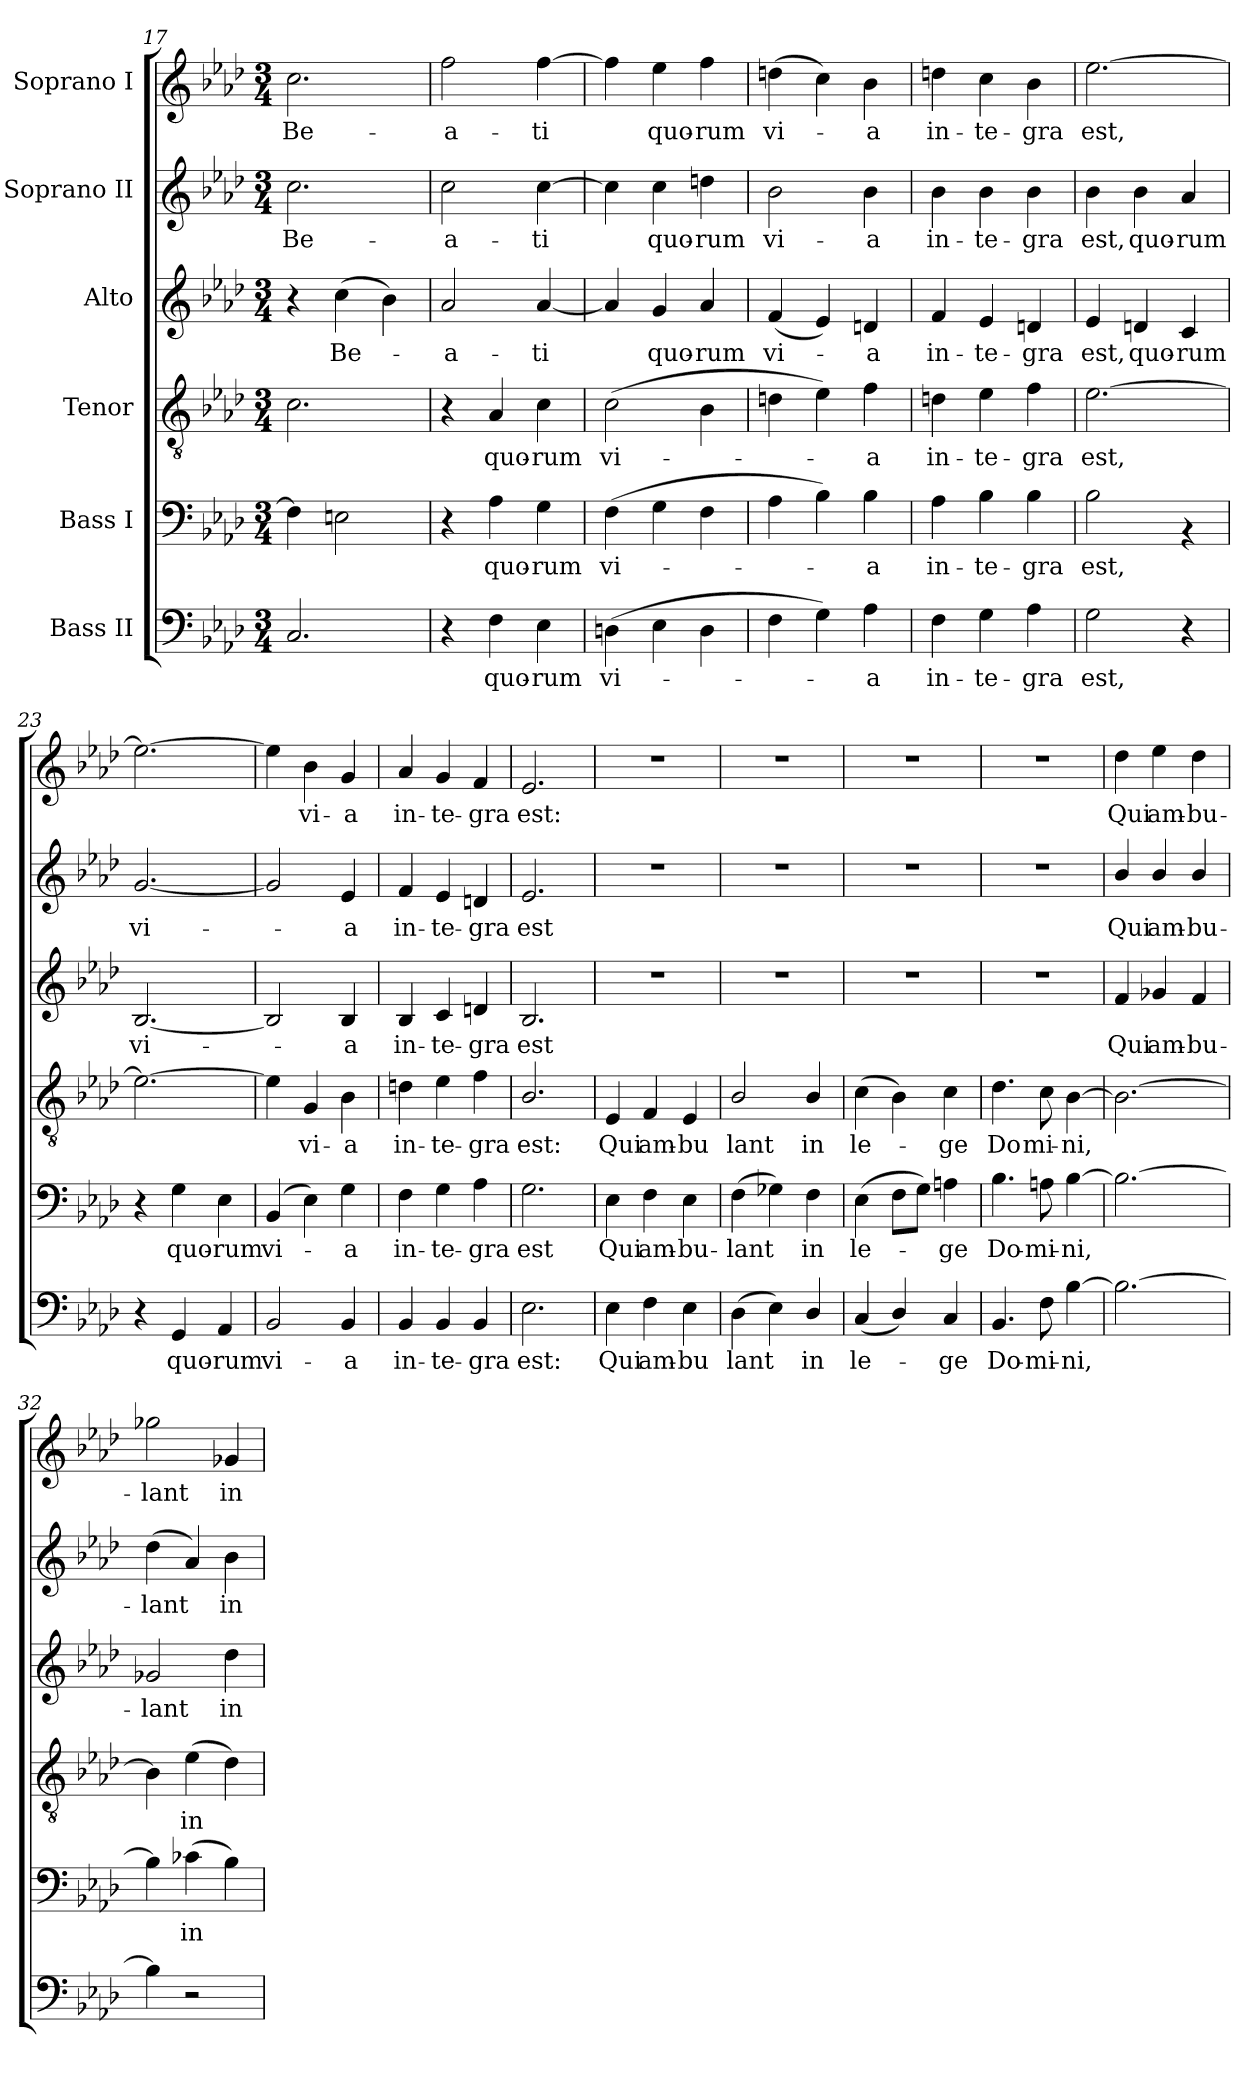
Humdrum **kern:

**kern	**text	**kern	**text	**kern	**text	**kern	**text	**kern	**text	**kern	**text
*part6	*part6	*part5	*part5	*part4	*part4	*part3	*part3	*part2	*part2	*part1	*part1
*staff6	*staff6	*staff5	*staff5	*staff4	*staff4	*staff3	*staff3	*staff2	*staff2	*staff1	*staff1
*I"Bass II	*	*I"Bass I	*	*I"Tenor	*	*I"Alto	*	*I"Soprano II	*	*I"Soprano I	*
*clefF4	*	*clefF4	*	*clefGv2	*	*clefG2	*	*clefG2	*	*clefG2	*
*k[b-e-a-d-]	*	*k[b-e-a-d-]	*	*k[b-e-a-d-]	*	*k[b-e-a-d-]	*	*k[b-e-a-d-]	*	*k[b-e-a-d-]	*
*A-:	*	*A-:	*	*A-:	*	*A-:	*	*A-:	*	*A-:	*
*M3/4	*	*M3/4	*	*M3/4	*	*M3/4	*	*M3/4	*	*M3/4	*
=17	=17	=17	=17	=17	=17	=17	=17	=17	=17	=17	=17
!	!	!	!	!	!	!	!	!	!LO:LY:b	!	!LO:LY:b
2.C/	.	4F\]	.	2.c\	.	4r	.	2.cc\	Be-	2.cc\	Be-
!	!	!	!	!	!	!	!LO:LY:b	!	!	!	!
.	.	2En\	.	.	.	(>4cc\	Be-	.	.	.	.
.	.	.	.	.	.	4b-\)	.	.	.	.	.
=18	=18	=18	=18	=18	=18	=18	=18	=18	=18	=18	=18
!	!	!	!	!	!	!	!LO:LY:b	!	!LO:LY:b	!	!LO:LY:b
4r	.	4r	.	4r	.	2a-/	-a-	2cc\	-a-	2ff\	-a-
!	!LO:LY:b	!	!LO:LY:b	!	!LO:LY:b	!	!	!	!	!	!
4F\	quo-	4A-\	quo-	4A-/	quo-	.	.	.	.	.	.
!	!LO:LY:b	!	!LO:LY:b	!	!LO:LY:b	!	!LO:LY:b	!	!LO:LY:b	!	!LO:LY:b
4E-\	-rum	4G\	-rum	4c\	-rum	[4a-/	-ti	[4cc\	-ti	[4ff\	-ti
=19	=19	=19	=19	=19	=19	=19	=19	=19	=19	=19	=19
!	!LO:LY:b	!	!LO:LY:b	!	!LO:LY:b	!	!	!	!	!	!
(>4Dn\	vi-	(>4F\	vi-	(>2c\	vi-	4a-/]	.	4cc\]	.	4ff\]	.
!	!	!	!	!	!	!	!LO:LY:b	!	!LO:LY:b	!	!LO:LY:b
4E-\	.	4G\	.	.	.	4g/	quo-	4cc\	quo-	4ee-\	quo-
!	!	!	!	!	!	!	!LO:LY:b	!	!LO:LY:b	!	!LO:LY:b
4D\	.	4F\	.	4B-\	.	4a-/	-rum	4ddn\	-rum	4ff\	-rum
!!LO:LB:g=z
=20	=20	=20	=20	=20	=20	=20	=20	=20	=20	=20	=20
!	!	!	!	!	!	!	!LO:LY:b	!	!LO:LY:b	!	!LO:LY:b
4F\	.	4A-\	.	4dn\	.	(<4f/	vi-	2b-\	vi-	(>4ddn\	vi-
4G\)	.	4B-\)	.	4e-\)	.	4e-/)	.	.	.	4cc\)	.
!	!LO:LY:b	!	!LO:LY:b	!	!LO:LY:b	!	!LO:LY:b	!	!LO:LY:b	!	!LO:LY:b
4A-\	-a	4B-\	-a	4f\	-a	4dn/	-a	4b-\	-a	4b-\	-a
=21	=21	=21	=21	=21	=21	=21	=21	=21	=21	=21	=21
!	!LO:LY:b	!	!LO:LY:b	!	!LO:LY:b	!	!LO:LY:b	!	!LO:LY:b	!	!LO:LY:b
4F\	in-	4A-\	in-	4dn\	in-	4f/	in-	4b-\	in-	4ddn\	in-
!	!LO:LY:b	!	!LO:LY:b	!	!LO:LY:b	!	!LO:LY:b	!	!LO:LY:b	!	!LO:LY:b
4G\	-te-	4B-\	-te-	4e-\	-te-	4e-/	-te-	4b-\	-te-	4cc\	-te-
!	!LO:LY:b	!	!LO:LY:b	!	!LO:LY:b	!	!LO:LY:b	!	!LO:LY:b	!	!LO:LY:b
4A-\	-gra	4B-\	-gra	4f\	-gra	4dn/	-gra	4b-\	-gra	4b-\	-gra
=22	=22	=22	=22	=22	=22	=22	=22	=22	=22	=22	=22
!	!LO:LY:b	!	!LO:LY:b	!	!LO:LY:b	!	!LO:LY:b	!	!LO:LY:b	!	!LO:LY:b
2G\	est,	2B-\	est,	[2.e-\	est,	4e-/	est,	4b-\	est,	[2.ee-\	est,
!	!	!	!	!	!	!	!LO:LY:b	!	!LO:LY:b	!	!
.	.	.	.	.	.	4dn/	quo-	4b-\	quo-	.	.
!	!	!	!	!	!	!	!LO:LY:b	!	!LO:LY:b	!	!
4r	.	4rBB	.	.	.	4c/	-rum	4a-/	-rum	.	.
=23	=23	=23	=23	=23	=23	=23	=23	=23	=23	=23	=23
!	!	!	!	!	!	!	!LO:LY:b	!	!LO:LY:b	!	!
4r	.	4r	.	2.e-\_	.	[2.B-/	vi-	[2.g/	vi-	2.ee-\_	.
!	!LO:LY:b	!	!LO:LY:b	!	!	!	!	!	!	!	!
4GG/	quo-	4G\	quo-	.	.	.	.	.	.	.	.
!	!LO:LY:b	!	!LO:LY:b	!	!	!	!	!	!	!	!
4AA-/	-rum	4E-\	-rum	.	.	.	.	.	.	.	.
=24	=24	=24	=24	=24	=24	=24	=24	=24	=24	=24	=24
!	!LO:LY:b	!	!LO:LY:b	!	!	!	!	!	!	!	!
2BB-/	vi-	(<4BB-/	vi-	4e-\]	.	2B-/]	.	2g/]	.	4ee-\]	.
!	!	!	!	!	!LO:LY:b	!	!	!	!	!	!LO:LY:b
.	.	4E-\)	.	4G/	vi-	.	.	.	.	4b-\	vi-
!	!LO:LY:b	!	!LO:LY:b	!	!LO:LY:b	!	!LO:LY:b	!	!LO:LY:b	!	!LO:LY:b
4BB-/	-a	4G\	-a	4B-\	-a	4B-/	-a	4e-/	-a	4g/	-a
=25	=25	=25	=25	=25	=25	=25	=25	=25	=25	=25	=25
!	!LO:LY:b	!	!LO:LY:b	!	!LO:LY:b	!	!LO:LY:b	!	!LO:LY:b	!	!LO:LY:b
4BB-/	in-	4F\	in-	4dn\	in-	4B-/	in-	4f/	in-	4a-/	in-
!	!LO:LY:b	!	!LO:LY:b	!	!LO:LY:b	!	!LO:LY:b	!	!LO:LY:b	!	!LO:LY:b
4BB-/	-te-	4G\	-te-	4e-\	-te-	4c/	-te-	4e-/	-te-	4g/	-te-
!	!LO:LY:b	!	!LO:LY:b	!	!LO:LY:b	!	!LO:LY:b	!	!LO:LY:b	!	!LO:LY:b
4BB-/	-gra	4A-\	-gra	4f\	-gra	4dn/	-gra	4dn/	-gra	4f/	-gra
=26	=26	=26	=26	=26	=26	=26	=26	=26	=26	=26	=26
!	!LO:LY:b	!	!LO:LY:b	!	!LO:LY:b	!	!LO:LY:b	!	!LO:LY:b	!	!LO:LY:b
2.E-\	est:	2.G\	est	2.B-/	est:	2.B-/	est	2.e-/	est	2.e-/	est:
=27	=27	=27	=27	=27	=27	=27	=27	=27	=27	=27	=27
!	!LO:LY:b	!	!LO:LY:b	!	!LO:LY:b	!	!	!	!	!	!
4E-\	Qui	4E-\	Qui	4E-/	Qui	2.r	.	2.r	.	2.r	.
!	!LO:LY:b	!	!LO:LY:b	!	!LO:LY:b	!	!	!	!	!	!
4F\	am-	4F\	am-	4F/	am-	.	.	.	.	.	.
!	!LO:LY:b	!	!LO:LY:b	!	!LO:LY:b	!	!	!	!	!	!
4E-\	-bu	4E-\	-bu-	4E-/	-bu	.	.	.	.	.	.
=28	=28	=28	=28	=28	=28	=28	=28	=28	=28	=28	=28
!	!LO:LY:b	!	!LO:LY:b	!	!LO:LY:b	!	!	!	!	!	!
(>4D-\	lant	(>4F\	-lant	2B-/	lant	2.r	.	2.r	.	2.r	.
4E-\)	.	4G-X\)	.	.	.	.	.	.	.	.	.
!	!LO:LY:b	!	!LO:LY:b	!	!LO:LY:b	!	!	!	!	!	!
4D-/	in	4F\	in	4B-/	in	.	.	.	.	.	.
!!LO:PB:g=z
=29	=29	=29	=29	=29	=29	=29	=29	=29	=29	=29	=29
!	!LO:LY:b	!	!LO:LY:b	!	!LO:LY:b	!	!	!	!	!	!
(<4C/	le-	(>4E-\	le-	(>4c\	le-	2.r	.	2.r	.	2.r	.
4D-/)	.	8F\L	.	4B-\)	.	.	.	.	.	.	.
.	.	8G\J)	.	.	.	.	.	.	.	.	.
!	!LO:LY:b	!	!LO:LY:b	!	!LO:LY:b	!	!	!	!	!	!
4C/	-ge	4An\	-ge	4c\	-ge	.	.	.	.	.	.
=30	=30	=30	=30	=30	=30	=30	=30	=30	=30	=30	=30
!	!LO:LY:b	!	!LO:LY:b	!	!LO:LY:b	!	!	!	!	!	!
4.BB-/	Do-	4.B-\	Do-	4.d-\	Do	2.r	.	2.r	.	2.r	.
!	!LO:LY:b	!	!LO:LY:b	!	!LO:LY:b	!	!	!	!	!	!
8F\	-mi-	8An\	-mi-	8c\	mi-	.	.	.	.	.	.
!	!LO:LY:b	!	!LO:LY:b	!	!LO:LY:b	!	!	!	!	!	!
[4B-\	-ni,	[4B-\	-ni,	[4B-\	-ni,	.	.	.	.	.	.
=31	=31	=31	=31	=31	=31	=31	=31	=31	=31	=31	=31
!	!	!	!	!	!	!	!LO:LY:b	!	!LO:LY:b	!	!LO:LY:b
2.B-\_	.	2.B-\_	.	2.B-\_	.	4f/	Qui	4b-/	Qui	4dd-\	Qui
!	!	!	!	!	!	!	!LO:LY:b	!	!LO:LY:b	!	!LO:LY:b
.	.	.	.	.	.	4g-X/	am-	4b-/	am-	4ee-\	am-
!	!	!	!	!	!	!	!LO:LY:b	!	!LO:LY:b	!	!LO:LY:b
.	.	.	.	.	.	4f/	-bu-	4b-/	-bu-	4dd-\	-bu-
=32	=32	=32	=32	=32	=32	=32	=32	=32	=32	=32	=32
!	!	!	!	!	!	!	!LO:LY:b	!	!LO:LY:b	!	!LO:LY:b
4B-\]	.	4B-\]	.	4B-\]	.	2g-X/	-lant	(>4dd-\	-lant	2gg-X\	-lant
!	!	!	!LO:LY:b	!	!LO:LY:b	!	!	!	!	!	!
2r	.	(>4c-X\	in	(>4e-\	in	.	.	4a-/)	.	.	.
!	!	!	!	!	!	!	!LO:LY:b	!	!LO:LY:b	!	!LO:LY:b
.	.	4B-\)	.	4d-\)	.	4dd-\	in	4b-\	in	4g-X/	in
=	=	=	=	=	=	=	=	=	=	=	=
*-	*-	*-	*-	*-	*-	*-	*-	*-	*-	*-	*-
